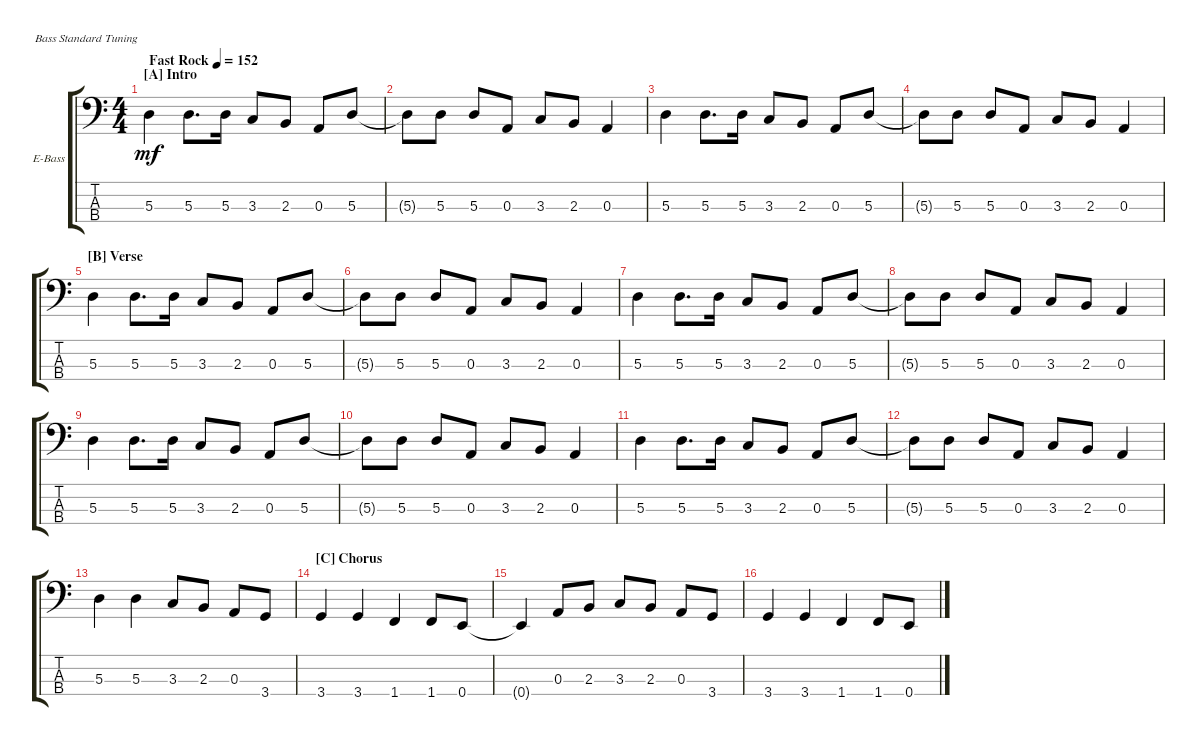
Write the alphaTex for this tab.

\defaultSystemsLayout 4
\bracketExtendMode groupsimilarinstruments
\firstSystemTrackNameOrientation horizontal
\otherSystemsTrackNameOrientation horizontal
\track ("Bass" "E-Bass") {instrument electricbassfinger}
\staff {score tabs}
\tuning (G2 D2 A1 E1)
\ts (4 4)
\section ("A" "Intro")
\tempo (152 "Fast Rock")
\clef f4
\scale
1.06936
\ks c
5.3.4{dy mf instrument electricbassfinger} 5.3.8{d} 5.3.16 3.3.8 2.3.8 0.3.8 5.3.8 |
\scale
0.930643 5.3{t}.8 5.3.8 5.3.8 0.3.8 3.3.8 2.3.8 0.3.4 |
\scale
1.03909 5.3.4 5.3.8{d} 5.3.16 3.3.8 2.3.8 0.3.8 5.3.8 |
\scale
0.960908 5.3{t}.8 5.3.8 5.3.8 0.3.8 3.3.8 2.3.8 0.3.4 |
\section ("B" "Verse")
\scale
1.03909 5.3.4 5.3.8{d} 5.3.16 3.3.8 2.3.8 0.3.8 5.3.8 |
\scale
0.960908 5.3{t}.8 5.3.8 5.3.8 0.3.8 3.3.8 2.3.8 0.3.4 |
\scale
1.03909 5.3.4 5.3.8{d} 5.3.16 3.3.8 2.3.8 0.3.8 5.3.8 |
\scale
0.960908 5.3{t}.8 5.3.8 5.3.8 0.3.8 3.3.8 2.3.8 0.3.4 |
\scale
1.03909 5.3.4 5.3.8{d} 5.3.16 3.3.8 2.3.8 0.3.8 5.3.8 |
\scale
0.960908 5.3{t}.8 5.3.8 5.3.8 0.3.8 3.3.8 2.3.8 0.3.4 |
\scale
1.03909 5.3.4 5.3.8{d} 5.3.16 3.3.8 2.3.8 0.3.8 5.3.8 |
\scale
0.960908 5.3{t}.8 5.3.8 5.3.8 0.3.8 3.3.8 2.3.8 0.3.4 |
\scale
1.03909 5.3.4 5.3.4 3.3.8 2.3.8 0.3.8 3.4.8 |
\section ("C" "Chorus")
\scale
0.960908 3.4.4 3.4.4 1.4.4 1.4.8 0.4.8 |
\scale
1.03909 0.4{t}.4 0.3.8 2.3.8 3.3.8 2.3.8 0.3.8 3.4.8 |
\scale
0.960908 3.4.4 3.4.4 1.4.4 1.4.8 0.4.8
